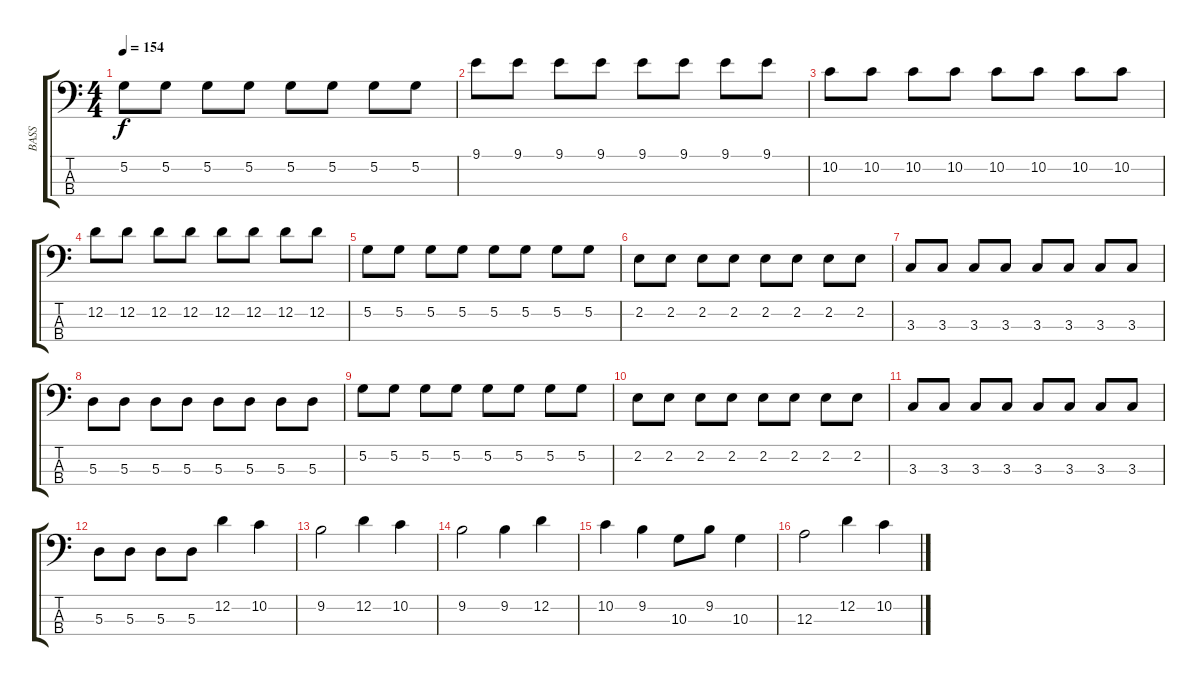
\track ("BASS" "BASS") {instrument electricbassfinger}
\staff {score tabs}
\tuning (G2 D2 A1 E1) {hide}
\ts (4 4)
\tempo 154
\clef f4
\ks c
5.2.8{dy f} 5.2.8 5.2.8 5.2.8 5.2.8 5.2.8 5.2.8 5.2.8 |
9.1.8 9.1.8 9.1.8 9.1.8 9.1.8 9.1.8 9.1.8 9.1.8 |
10.2.8 10.2.8 10.2.8 10.2.8 10.2.8 10.2.8 10.2.8 10.2.8 |
12.2.8 12.2.8 12.2.8 12.2.8 12.2.8 12.2.8 12.2.8 12.2.8 |
5.2.8 5.2.8 5.2.8 5.2.8 5.2.8 5.2.8 5.2.8 5.2.8 |
2.2.8 2.2.8 2.2.8 2.2.8 2.2.8 2.2.8 2.2.8 2.2.8 |
3.3.8 3.3.8 3.3.8 3.3.8 3.3.8 3.3.8 3.3.8 3.3.8 |
5.3.8 5.3.8 5.3.8 5.3.8 5.3.8 5.3.8 5.3.8 5.3.8 |
5.2.8 5.2.8 5.2.8 5.2.8 5.2.8 5.2.8 5.2.8 5.2.8 |
2.2.8 2.2.8 2.2.8 2.2.8 2.2.8 2.2.8 2.2.8 2.2.8 |
3.3.8 3.3.8 3.3.8 3.3.8 3.3.8 3.3.8 3.3.8 3.3.8 |
5.3.8 5.3.8 5.3.8 5.3.8 12.2.4 10.2.4 |
9.2.2 12.2.4 10.2.4 |
9.2.2 9.2.4 12.2.4 |
10.2.4 9.2.4 10.3.8 9.2.8 10.3.4 |
12.3.2 12.2.4 10.2.4
